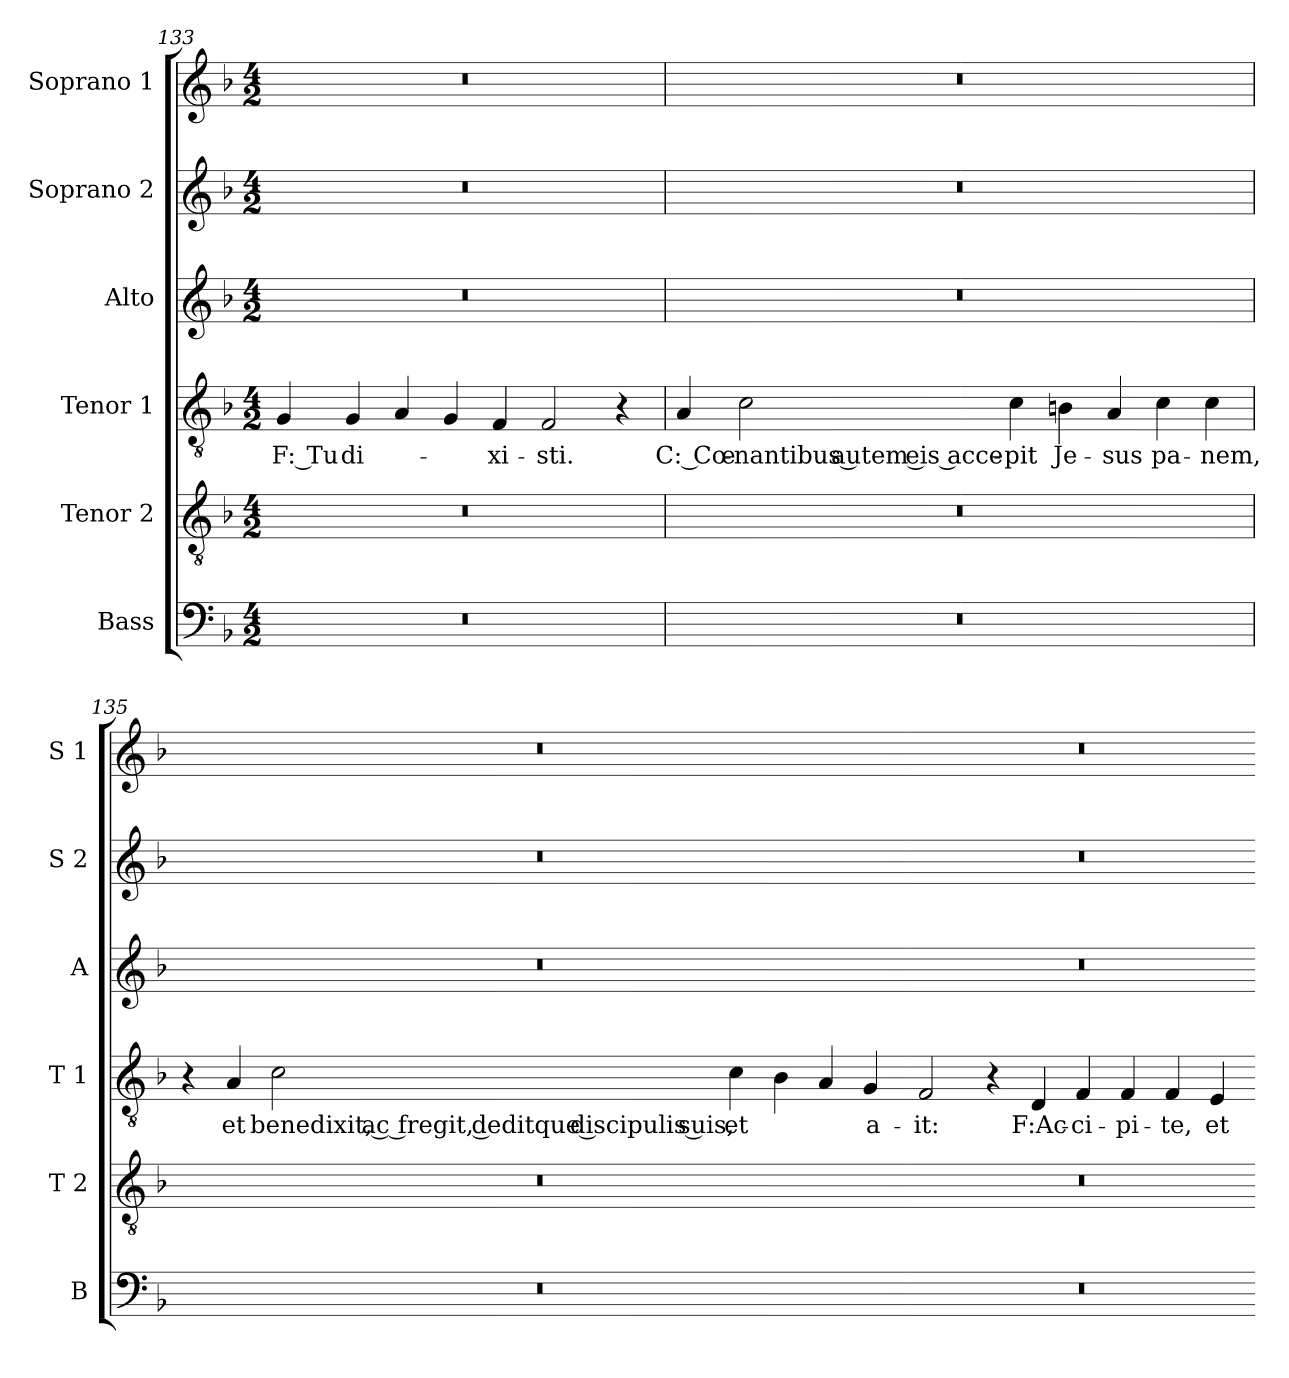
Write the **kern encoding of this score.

**kern	**kern	**kern	**text	**kern	**kern	**kern
*part6	*part5	*part4	*part4	*part3	*part2	*part1
*staff6	*staff5	*staff4	*staff4	*staff3	*staff2	*staff1
*I"Bass	*I"Tenor 2	*I"Tenor 1	*	*I"Alto	*I"Soprano 2	*I"Soprano 1
*I'B	*I'T 2	*I'T 1	*	*I'A	*I'S 2	*I'S 1
!!LO:PB:g=z
*clefF4	*clefGv2	*clefGv2	*	*clefG2	*clefG2	*clefG2
*k[b-]	*k[b-]	*k[b-]	*	*k[b-]	*k[b-]	*k[b-]
*F:	*F:	*F:	*	*F:	*F:	*F:
*M4/2	*M4/2	*M4/2	*	*M4/2	*M4/2	*M4/2
=133	=133	=133	=133	=133	=133	=133
!	!	!	!LO:LY:b	!	!	!
0r	0r	4G/	F: Tu	0r	0r	0r
!	!	!	!LO:LY:b	!	!	!
.	.	4G/	di-	.	.	.
.	.	4A/	.	.	.	.
.	.	4G/	.	.	.	.
!	!	!	!LO:LY:b	!	!	!
.	.	4F/	-xi-	.	.	.
!	!	!	!LO:LY:b	!	!	!
.	.	2F/	-sti.	.	.	.
.	.	4r	.	.	.	.
=134	=134	=134	=134	=134	=134	=134
!	!	!	!LO:LY:b	!	!	!
0r	0r	4A/	C: Cœ-	0r	0r	0r
!	!	!	!LO:LY:b	!	!	!
.	.	2c\	-nantibus autem eis acce-	.	.	.
!	!	!	!LO:LY:b	!	!	!
.	.	4c\	-pit	.	.	.
!	!	!	!LO:LY:b	!	!	!
.	.	4Bn\	Je-	.	.	.
!	!	!	!LO:LY:b	!	!	!
.	.	4A/	-sus	.	.	.
!	!	!	!LO:LY:b	!	!	!
.	.	4c\	pa-	.	.	.
!	!	!	!LO:LY:b	!	!	!
.	.	4c\	-nem,	.	.	.
!!LO:LB:g=z
=135	=135	=135	=135	=135	=135	=135
0r	0r	4r	.	0r	0r	0r
!	!	!	!LO:LY:b	!	!	!
.	.	4A/	et	.	.	.
!	!	!	!LO:LY:b	!	!	!
.	.	2c\	benedixit, ac fregit, deditque discipulis suis,	.	.	.
!	!	!	!LO:LY:b	!	!	!
.	.	4c\	et	.	.	.
.	.	4B-i\	.	.	.	.
.	.	4A/	.	.	.	.
!	!	!	!LO:LY:b	!	!	!
.	.	4G/	a-	.	.	.
=136-	=136-	=136-	=136-	=136-	=136-	=136-
!	!	!	!LO:LY:b	!	!	!
0r	0r	2F/	-it:	0r	0r	0r
.	.	4r	.	.	.	.
!	!	!	!LO:LY:b	!	!	!
.	.	4D/	F:Ac-	.	.	.
!	!	!	!LO:LY:b	!	!	!
.	.	4F/	-ci-	.	.	.
!	!	!	!LO:LY:b	!	!	!
.	.	4F/	-pi-	.	.	.
!	!	!	!LO:LY:b	!	!	!
.	.	4F/	-te,	.	.	.
!	!	!	!LO:LY:b	!	!	!
.	.	4E/	et	.	.	.
=-	=-	=-	=-	=-	=-	=-
*-	*-	*-	*-	*-	*-	*-
